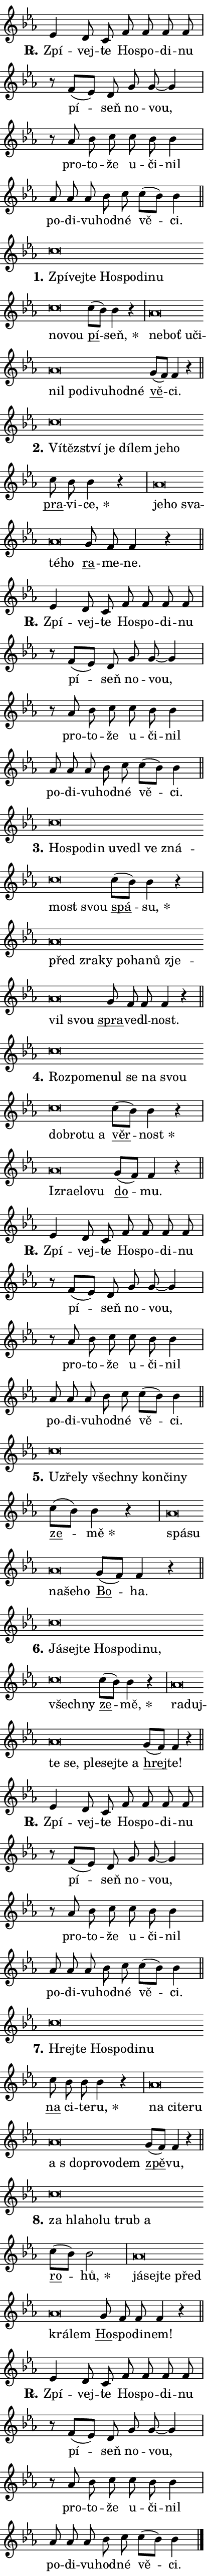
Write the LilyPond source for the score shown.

\version "2.24.0"
\header { tagline = "" }
\paper {
  indent = 0\cm
  top-margin = 0\cm
  right-margin = 0.13\cm % to fit lyric hyphens
  bottom-margin = 0\cm
  left-margin = 0\cm
  paper-width = 7\cm
  page-breaking = #ly:one-page-breaking
  system-system-spacing.basic-distance = #11
  score-system-spacing.basic-distance = #11
  ragged-last = ##f
}


%% Author: Thomas Morley
%% https://lists.gnu.org/archive/html/lilypond-user/2020-05/msg00002.html
#(define (line-position grob)
"Returns position of @var[grob} in current system:
   @code{'start}, if at first time-step
   @code{'end}, if at last time-step
   @code{'middle} otherwise
"
  (let* ((col (ly:item-get-column grob))
         (ln (ly:grob-object col 'left-neighbor))
         (rn (ly:grob-object col 'right-neighbor))
         (col-to-check-left (if (ly:grob? ln) ln col))
         (col-to-check-right (if (ly:grob? rn) rn col))
         (break-dir-left
           (and
             (ly:grob-property col-to-check-left 'non-musical #f)
             (ly:item-break-dir col-to-check-left)))
         (break-dir-right
           (and
             (ly:grob-property col-to-check-right 'non-musical #f)
             (ly:item-break-dir col-to-check-right))))
        (cond ((eqv? 1 break-dir-left) 'start)
              ((eqv? -1 break-dir-right) 'end)
              (else 'middle))))

#(define (tranparent-at-line-position vctor)
  (lambda (grob)
  "Relying on @code{line-position} select the relevant enry from @var{vctor}.
Used to determine transparency,"
    (case (line-position grob)
      ((end) (not (vector-ref vctor 0)))
      ((middle) (not (vector-ref vctor 1)))
      ((start) (not (vector-ref vctor 2))))))

noteHeadBreakVisibility =
#(define-music-function (break-visibility)(vector?)
"Makes @code{NoteHead}s transparent relying on @var{break-visibility}"
#{
  \override NoteHead.transparent =
    #(tranparent-at-line-position break-visibility)
#})

#(define delete-ledgers-for-transparent-note-heads
  (lambda (grob)
    "Reads whether a @code{NoteHead} is transparent.
If so this @code{NoteHead} is removed from @code{'note-heads} from
@var{grob}, which is supposed to be @code{LedgerLineSpanner}.
As a result ledgers are not printed for this @code{NoteHead}"
    (let* ((nhds-array (ly:grob-object grob 'note-heads))
           (nhds-list
             (if (ly:grob-array? nhds-array)
                 (ly:grob-array->list nhds-array)
                 '()))
           ;; Relies on the transparent-property being done before
           ;; Staff.LedgerLineSpanner.after-line-breaking is executed.
           ;; This is fragile ...
           (to-keep
             (remove
               (lambda (nhd)
                 (ly:grob-property nhd 'transparent #f))
               nhds-list)))
      ;; TODO find a better method to iterate over grob-arrays, similiar
      ;; to filter/remove etc for lists
      ;; For now rebuilt from scratch
      (set! (ly:grob-object grob 'note-heads)  '())
      (for-each
        (lambda (nhd)
          (ly:pointer-group-interface::add-grob grob 'note-heads nhd))
        to-keep))))

squashNotes = {
  \override NoteHead.X-extent = #'(-0.2 . 0.2)
  \override NoteHead.Y-extent = #'(-0.75 . 0)
  \override NoteHead.stencil =
    #(lambda (grob)
       (let ((pos (ly:grob-property grob 'staff-position)))
         (begin
           (if (< pos -7) (display "ERROR: Lower brevis then expected\n") (display ""))
           (if (<= pos -6) ly:text-interface::print ly:note-head::print))))
}
unSquashNotes = {
  \revert NoteHead.X-extent
  \revert NoteHead.Y-extent
  \revert NoteHead.stencil
}

hideNotes = \noteHeadBreakVisibility #begin-of-line-visible
unHideNotes = \noteHeadBreakVisibility #all-visible

% work-around for resetting accidentals
% https://lilypond.org/doc/v2.23/Documentation/notation/displaying-rhythms#unmetered-music
cadenzaMeasure = {
  \cadenzaOff
  \partial 1024 s1024
  \cadenzaOn
}

#(define-markup-command (accent layout props text) (markup?)
  "Underline accented syllable"
  (interpret-markup layout props
    #{\markup \override #'(offset . 4.3) \underline { #text }#}))

responsum = \markup \concat {
  "R" \hspace #-1.05 \path #0.1 #'((moveto 0 0.07) (lineto 0.9 0.8)) \hspace #0.05 "."
}

spaceSize = #0.6828661417322834 % exact space size for TeX Gyre Schola

\layout {
  \context {
    \Staff
    \remove "Time_signature_engraver"
    \override LedgerLineSpanner.after-line-breaking = #delete-ledgers-for-transparent-note-heads
  }
  \context {
    \Lyrics {
      \override LyricSpace.minimum-distance = \spaceSize
      \override LyricText.font-name = #"TeX Gyre Schola"
      \override LyricText.font-size = 1
      \override StanzaNumber.font-name = #"TeX Gyre Schola Bold"
      \override StanzaNumber.font-size = 1
    }
  }
  \context {
    \Score 
    \override NoteHead.text =
      #(lambda (grob) 
        (let ((pos (ly:grob-property grob 'staff-position)))
          #{\markup {
            \combine
              \halign #-0.55 \raise #(if (= pos -6) 0 0.5) \override #'(thickness . 2) \draw-line #'(3.2 . 0)
              \musicglyph "noteheads.sM1"
          }#}))
  }
}

% magnetic-lyrics.ily
%
%   written by
%     Jean Abou Samra <jean@abou-samra.fr>
%     Werner Lemberg <wl@gnu.org>
%
%   adapted by
%     Jiri Hon <jiri.hon@gmail.com>
%
% Version 2022-Apr-15

% https://www.mail-archive.com/lilypond-user@gnu.org/msg149350.html

#(define (Left_hyphen_pointer_engraver context)
   "Collect syllable-hyphen-syllable occurrences in lyrics and store
them in properties.  This engraver only looks to the left.  For
example, if the lyrics input is @code{foo -- bar}, it does the
following.

@itemize @bullet
@item
Set the @code{text} property of the @code{LyricHyphen} grob between
@q{foo} and @q{bar} to @code{foo}.

@item
Set the @code{left-hyphen} property of the @code{LyricText} grob with
text @q{foo} to the @code{LyricHyphen} grob between @q{foo} and
@q{bar}.
@end itemize

Use this auxiliary engraver in combination with the
@code{lyric-@/text::@/apply-@/magnetic-@/offset!} hook."
   (let ((hyphen #f)
         (text #f))
     (make-engraver
      (acknowledgers
       ((lyric-syllable-interface engraver grob source-engraver)
        (set! text grob)))
      (end-acknowledgers
       ((lyric-hyphen-interface engraver grob source-engraver)
        ;(when (not (grob::has-interface grob 'lyric-space-interface))
          (set! hyphen grob)));)
      ((stop-translation-timestep engraver)
       (when (and text hyphen)
         (ly:grob-set-object! text 'left-hyphen hyphen))
       (set! text #f)
       (set! hyphen #f)))))

#(define (lyric-text::apply-magnetic-offset! grob)
   "If the space between two syllables is less than the value in
property @code{LyricText@/.details@/.squash-threshold}, move the right
syllable to the left so that it gets concatenated with the left
syllable.

Use this function as a hook for
@code{LyricText@/.after-@/line-@/breaking} if the
@code{Left_@/hyphen_@/pointer_@/engraver} is active."
   (let ((hyphen (ly:grob-object grob 'left-hyphen #f)))
     (when hyphen
       (let ((left-text (ly:spanner-bound hyphen LEFT)))
         (when (grob::has-interface left-text 'lyric-syllable-interface)
           (let* ((common (ly:grob-common-refpoint grob left-text X))
                  (this-x-ext (ly:grob-extent grob common X))
                  (left-x-ext
                   (begin
                     ;; Trigger magnetism for left-text.
                     (ly:grob-property left-text 'after-line-breaking)
                     (ly:grob-extent left-text common X)))
                  ;; `delta` is the gap width between two syllables.
                  (delta (- (interval-start this-x-ext)
                            (interval-end left-x-ext)))
                  (details (ly:grob-property grob 'details))
                  (threshold (assoc-get 'squash-threshold details 0.2)))
             (when (< delta threshold)
               (let* (;; We have to manipulate the input text so that
                      ;; ligatures crossing syllable boundaries are not
                      ;; disabled.  For languages based on the Latin
                      ;; script this is essentially a beautification.
                      ;; However, for non-Western scripts it can be a
                      ;; necessity.
                      (lt (ly:grob-property left-text 'text))
                      (rt (ly:grob-property grob 'text))
                      (is-space (grob::has-interface hyphen 'lyric-space-interface))
                      (space (if is-space " " ""))
                      (extra-delta (if is-space spaceSize 0))
                      ;; Append new syllable.
                      (ltrt-space (if (and (string? lt) (string? rt))
                                (string-append lt space rt)
                                (make-concat-markup (list lt space rt))))
                      ;; Right-align `ltrt` to the right side.
                      (ltrt-space-markup (grob-interpret-markup
                               grob
                               (make-translate-markup
                                (cons (interval-length this-x-ext) 0)
                                (make-right-align-markup ltrt-space)))))
                 (begin
                   ;; Don't print `left-text`.
                   (ly:grob-set-property! left-text 'stencil #f)
                   ;; Set text and stencil (which holds all collected
                   ;; syllables so far) and shift it to the left.
                   (ly:grob-set-property! grob 'text ltrt-space)
                   (ly:grob-set-property! grob 'stencil ltrt-space-markup)
                   (ly:grob-translate-axis! grob (- (- delta extra-delta)) X))))))))))


#(define (lyric-hyphen::displace-bounds-first grob)
   ;; Make very sure this callback isn't triggered too early.
   (let ((left (ly:spanner-bound grob LEFT))
         (right (ly:spanner-bound grob RIGHT)))
     (ly:grob-property left 'after-line-breaking)
     (ly:grob-property right 'after-line-breaking)
     (ly:lyric-hyphen::print grob)))

squashThreshold = #0.4

\layout {
  \context {
    \Lyrics
    \consists #Left_hyphen_pointer_engraver
    \override LyricText.after-line-breaking =
      #lyric-text::apply-magnetic-offset!
    \override LyricHyphen.stencil = #lyric-hyphen::displace-bounds-first
    \override LyricText.details.squash-threshold = \squashThreshold
    \override LyricHyphen.minimum-distance = 0
    \override LyricHyphen.minimum-length = \squashThreshold
  }
}

squashText = \override LyricText.details.squash-threshold = 9999
unSquashText = \override LyricText.details.squash-threshold = \squashThreshold

leftText = \override LyricText.self-alignment-X = #LEFT
unLeftText = \revert LyricText.self-alignment-X

starOffset = #(lambda (grob) 
                (let ((x_offset (ly:self-alignment-interface::aligned-on-x-parent grob)))
                  (if (= x_offset 0) 0 (+ x_offset 1.2))))

star = #(define-music-function (syllable)(string?)
"Append star separator at the end of a syllable"
#{
  \once \override LyricText.X-offset = #starOffset
  \lyricmode { \markup {
    #syllable
    \override #'((font-name . "TeX Gyre Schola Bold")) \hspace #0.2 \lower #0.65 \larger "*"
  } }
#})

starAccent = #(define-music-function (syllable)(string?)
"Append star separator at the end of a syllable and make accent"
#{
  \once \override LyricText.X-offset = #starOffset
  \lyricmode { \markup {
    \accent #syllable
    \override #'((font-name . "TeX Gyre Schola Bold")) \hspace #0.2 \lower #0.65 \larger "*"
  } }
#})

breath = #(define-music-function (syllable)(string?)
"Append breathing indicator at the end of a syllable"
#{
  \lyricmode { \markup { #syllable "+" } }
#})

optionalBreath = #(define-music-function (syllable)(string?)
"Append optional breathing indicator at the end of a syllable"
#{
  \lyricmode { \markup { #syllable "(+)" } }
#})


\score {
    <<
        \new Voice = "melody" { \cadenzaOn \key es \major \relative { es'4 d8 c f f f f \cadenzaMeasure \bar "|" r f[( es)] d \bar "" g g~ g4 \cadenzaMeasure \bar "|" r8 as bes c \bar "" c bes bes4 \cadenzaMeasure \bar "|" as8 as as bes c c[( bes)] bes4 \cadenzaMeasure \bar "||" \break } }
        \new Lyrics \lyricsto "melody" { \lyricmode { \set stanza = \responsum
Zpí -- vej -- te Ho -- spo -- di -- nu pí -- seň no -- vou, pro -- to -- že u -- či -- nil po -- di -- vu -- hod -- né vě -- ci. } }
    >>
    \layout {}
}

\score {
    <<
        \new Voice = "melody" { \cadenzaOn \key es \major \relative { \squashNotes c''\breve*1/16 \hideNotes \breve*1/16 \bar "" \breve*1/16 \bar "" \breve*1/16 \bar "" \breve*1/16 \bar "" \breve*1/16 \bar "" \breve*1/16 \bar "" \breve*1/16 \breve*1/16 \bar "" \unHideNotes \unSquashNotes \bar "" c8[( bes)] bes4 r \cadenzaMeasure \bar "|" \squashNotes as\breve*1/16 \hideNotes \breve*1/16 \bar "" \breve*1/16 \bar "" \breve*1/16 \bar "" \breve*1/16 \bar "" \breve*1/16 \bar "" \breve*1/16 \bar "" \breve*1/16 \bar "" \breve*1/16 \breve*1/16 \bar "" \unHideNotes \unSquashNotes \bar "" g8[( f)] f4 r \cadenzaMeasure \bar "||" \break } }
        \new Lyrics \lyricsto "melody" { \lyricmode { \set stanza = "1."
\leftText Zpí -- \squashText vej -- te Ho -- spo -- di -- nu no -- vou \unLeftText \unSquashText \markup \accent pí -- \star seň, \leftText ne -- \squashText boť u -- či -- nil po -- di -- vu -- hod -- né \unLeftText \unSquashText \markup \accent vě -- ci. } }
    >>
    \layout {}
}

\score {
    <<
        \new Voice = "melody" { \cadenzaOn \key es \major \relative { \squashNotes c''\breve*1/16 \hideNotes \breve*1/16 \bar "" \breve*1/16 \bar "" \breve*1/16 \bar "" \breve*1/16 \bar "" \breve*1/16 \bar "" \breve*1/16 \breve*1/16 \bar "" \unHideNotes \unSquashNotes \bar "" c8 bes bes4 r \cadenzaMeasure \bar "|" \squashNotes as\breve*1/16 \hideNotes \breve*1/16 \bar "" \breve*1/16 \bar "" \breve*1/16 \breve*1/16 \bar "" \unHideNotes \unSquashNotes \bar "" g8 f f4 r \cadenzaMeasure \bar "||" \break } }
        \new Lyrics \lyricsto "melody" { \lyricmode { \set stanza = "2."
\leftText Ví -- \squashText těz -- ství je dí -- lem je -- ho \unLeftText \unSquashText \markup \accent pra -- vi -- \star ce, \leftText je -- \squashText ho sva -- té -- ho \unLeftText \unSquashText \markup \accent ra -- me -- ne. } }
    >>
    \layout {}
}

\score {
    <<
        \new Voice = "melody" { \cadenzaOn \key es \major \relative { es'4 d8 c f f f f \cadenzaMeasure \bar "|" r f[( es)] d \bar "" g g~ g4 \cadenzaMeasure \bar "|" r8 as bes c \bar "" c bes bes4 \cadenzaMeasure \bar "|" as8 as as bes c c[( bes)] bes4 \cadenzaMeasure \bar "||" \break } }
        \new Lyrics \lyricsto "melody" { \lyricmode { \set stanza = \responsum
Zpí -- vej -- te Ho -- spo -- di -- nu pí -- seň no -- vou, pro -- to -- že u -- či -- nil po -- di -- vu -- hod -- né vě -- ci. } }
    >>
    \layout {}
}

\score {
    <<
        \new Voice = "melody" { \cadenzaOn \key es \major \relative { \squashNotes c''\breve*1/16 \hideNotes \breve*1/16 \bar "" \breve*1/16 \bar "" \breve*1/16 \bar "" \breve*1/16 \bar "" \breve*1/16 \bar "" \breve*1/16 \bar "" \breve*1/16 \bar "" \breve*1/16 \breve*1/16 \bar "" \unHideNotes \unSquashNotes \bar "" c8[( bes)] bes4 r \cadenzaMeasure \bar "|" \squashNotes as\breve*1/16 \hideNotes \breve*1/16 \bar "" \breve*1/16 \bar "" \breve*1/16 \bar "" \breve*1/16 \bar "" \breve*1/16 \bar "" \breve*1/16 \bar "" \breve*1/16 \breve*1/16 \bar "" \unHideNotes \unSquashNotes \bar "" g8 f f f4 r \cadenzaMeasure \bar "||" \break } }
        \new Lyrics \lyricsto "melody" { \lyricmode { \set stanza = "3."
\leftText Ho -- \squashText spo -- din u -- ve -- dl ve zná -- most svou \unLeftText \unSquashText \markup \accent spá -- \star su, \leftText před \squashText zra -- ky po -- ha -- nů zje -- vil svou \unLeftText \unSquashText \markup \accent spra -- ve -- dl -- nost. } }
    >>
    \layout {}
}

\score {
    <<
        \new Voice = "melody" { \cadenzaOn \key es \major \relative { \squashNotes c''\breve*1/16 \hideNotes \breve*1/16 \bar "" \breve*1/16 \bar "" \breve*1/16 \bar "" \breve*1/16 \bar "" \breve*1/16 \bar "" \breve*1/16 \bar "" \breve*1/16 \bar "" \breve*1/16 \bar "" \breve*1/16 \breve*1/16 \bar "" \unHideNotes \unSquashNotes \bar "" c8[( bes)] bes4 r \cadenzaMeasure \bar "|" \squashNotes as\breve*1/16 \hideNotes \breve*1/16 \bar "" \breve*1/16 \bar "" \breve*1/16 \breve*1/16 \bar "" \unHideNotes \unSquashNotes \bar "" g8[( f)] f4 r \cadenzaMeasure \bar "||" \break } }
        \new Lyrics \lyricsto "melody" { \lyricmode { \set stanza = "4."
\leftText Roz -- \squashText po -- me -- nul se na svou dob -- ro -- tu a \unLeftText \unSquashText \markup \accent věr -- \star nost \leftText Iz -- \squashText ra -- e -- lo -- vu \unLeftText \unSquashText \markup \accent do -- mu. } }
    >>
    \layout {}
}

\score {
    <<
        \new Voice = "melody" { \cadenzaOn \key es \major \relative { es'4 d8 c f f f f \cadenzaMeasure \bar "|" r f[( es)] d \bar "" g g~ g4 \cadenzaMeasure \bar "|" r8 as bes c \bar "" c bes bes4 \cadenzaMeasure \bar "|" as8 as as bes c c[( bes)] bes4 \cadenzaMeasure \bar "||" \break } }
        \new Lyrics \lyricsto "melody" { \lyricmode { \set stanza = \responsum
Zpí -- vej -- te Ho -- spo -- di -- nu pí -- seň no -- vou, pro -- to -- že u -- či -- nil po -- di -- vu -- hod -- né vě -- ci. } }
    >>
    \layout {}
}

\score {
    <<
        \new Voice = "melody" { \cadenzaOn \key es \major \relative { \squashNotes c''\breve*1/16 \hideNotes \breve*1/16 \bar "" \breve*1/16 \bar "" \breve*1/16 \bar "" \breve*1/16 \bar "" \breve*1/16 \bar "" \breve*1/16 \breve*1/16 \bar "" \unHideNotes \unSquashNotes \bar "" c8[( bes)] bes4 r \cadenzaMeasure \bar "|" \squashNotes as\breve*1/16 \hideNotes \breve*1/16 \bar "" \breve*1/16 \bar "" \breve*1/16 \breve*1/16 \bar "" \unHideNotes \unSquashNotes \bar "" g8[( f)] f4 r \cadenzaMeasure \bar "||" \break } }
        \new Lyrics \lyricsto "melody" { \lyricmode { \set stanza = "5."
\leftText U -- \squashText zře -- ly všech -- ny kon -- či -- ny \unLeftText \unSquashText \markup \accent ze -- \star mě \leftText spá -- \squashText su na -- še -- ho \unLeftText \unSquashText \markup \accent Bo -- ha. } }
    >>
    \layout {}
}

\score {
    <<
        \new Voice = "melody" { \cadenzaOn \key es \major \relative { \squashNotes c''\breve*1/16 \hideNotes \breve*1/16 \bar "" \breve*1/16 \bar "" \breve*1/16 \bar "" \breve*1/16 \bar "" \breve*1/16 \bar "" \breve*1/16 \bar "" \breve*1/16 \breve*1/16 \bar "" \unHideNotes \unSquashNotes \bar "" c8[( bes)] bes4 r \cadenzaMeasure \bar "|" \squashNotes as\breve*1/16 \hideNotes \breve*1/16 \bar "" \breve*1/16 \bar "" \breve*1/16 \bar "" \breve*1/16 \bar "" \breve*1/16 \bar "" \breve*1/16 \breve*1/16 \bar "" \unHideNotes \unSquashNotes \bar "" g8[( f)] f4 r \cadenzaMeasure \bar "||" \break } }
        \new Lyrics \lyricsto "melody" { \lyricmode { \set stanza = "6."
\leftText Já -- \squashText sej -- te Ho -- spo -- di -- nu, všech -- ny \unLeftText \unSquashText \markup \accent ze -- \star mě, \leftText ra -- \squashText duj -- te se, ple -- sej -- te a \unLeftText \unSquashText \markup \accent hrej -- te! } }
    >>
    \layout {}
}

\score {
    <<
        \new Voice = "melody" { \cadenzaOn \key es \major \relative { es'4 d8 c f f f f \cadenzaMeasure \bar "|" r f[( es)] d \bar "" g g~ g4 \cadenzaMeasure \bar "|" r8 as bes c \bar "" c bes bes4 \cadenzaMeasure \bar "|" as8 as as bes c c[( bes)] bes4 \cadenzaMeasure \bar "||" \break } }
        \new Lyrics \lyricsto "melody" { \lyricmode { \set stanza = \responsum
Zpí -- vej -- te Ho -- spo -- di -- nu pí -- seň no -- vou, pro -- to -- že u -- či -- nil po -- di -- vu -- hod -- né vě -- ci. } }
    >>
    \layout {}
}

\score {
    <<
        \new Voice = "melody" { \cadenzaOn \key es \major \relative { \squashNotes c''\breve*1/16 \hideNotes \breve*1/16 \bar "" \breve*1/16 \bar "" \breve*1/16 \bar "" \breve*1/16 \breve*1/16 \bar "" \unHideNotes \unSquashNotes \bar "" c8 bes bes bes4 r \cadenzaMeasure \bar "|" \squashNotes as\breve*1/16 \hideNotes \breve*1/16 \bar "" \breve*1/16 \bar "" \breve*1/16 \bar "" \breve*1/16 \bar "" \breve*1/16 \bar "" \breve*1/16 \bar "" \breve*1/16 \breve*1/16 \bar "" \unHideNotes \unSquashNotes \bar "" g8[( f)] f4 r \cadenzaMeasure \bar "||" \break } }
        \new Lyrics \lyricsto "melody" { \lyricmode { \set stanza = "7."
\leftText Hrej -- \squashText te Ho -- spo -- di -- nu \unLeftText \unSquashText \markup \accent na ci -- te -- \star ru, \leftText na \squashText ci -- te -- ru a "s do" -- pro -- vo -- dem \unLeftText \unSquashText \markup \accent zpě -- vu, } }
    >>
    \layout {}
}

\score {
    <<
        \new Voice = "melody" { \cadenzaOn \key es \major \relative { \squashNotes c''\breve*1/16 \hideNotes \breve*1/16 \bar "" \breve*1/16 \bar "" \breve*1/16 \bar "" \breve*1/16 \breve*1/16 \bar "" \unHideNotes \unSquashNotes \bar "" c8[( bes)] bes2 \cadenzaMeasure \bar "|" \squashNotes as\breve*1/16 \hideNotes \breve*1/16 \bar "" \breve*1/16 \bar "" \breve*1/16 \bar "" \breve*1/16 \breve*1/16 \bar "" \unHideNotes \unSquashNotes \bar "" g8 f f f4 r \cadenzaMeasure \bar "||" \break } }
        \new Lyrics \lyricsto "melody" { \lyricmode { \set stanza = "8."
\leftText za \squashText hla -- ho -- lu trub a \unLeftText \unSquashText \markup \accent ro -- \star hů, \leftText já -- \squashText sej -- te před krá -- lem \unLeftText \unSquashText \markup \accent Ho -- spo -- di -- nem! } }
    >>
    \layout {}
}

\score {
    <<
        \new Voice = "melody" { \cadenzaOn \key es \major \relative { es'4 d8 c f f f f \cadenzaMeasure \bar "|" r f[( es)] d \bar "" g g~ g4 \cadenzaMeasure \bar "|" r8 as bes c \bar "" c bes bes4 \cadenzaMeasure \bar "|" as8 as as bes c c[( bes)] bes4 \cadenzaMeasure \bar "||" \break } \bar "|." }
        \new Lyrics \lyricsto "melody" { \lyricmode { \set stanza = \responsum
Zpí -- vej -- te Ho -- spo -- di -- nu pí -- seň no -- vou, pro -- to -- že u -- či -- nil po -- di -- vu -- hod -- né vě -- ci. } }
    >>
    \layout {}
}
